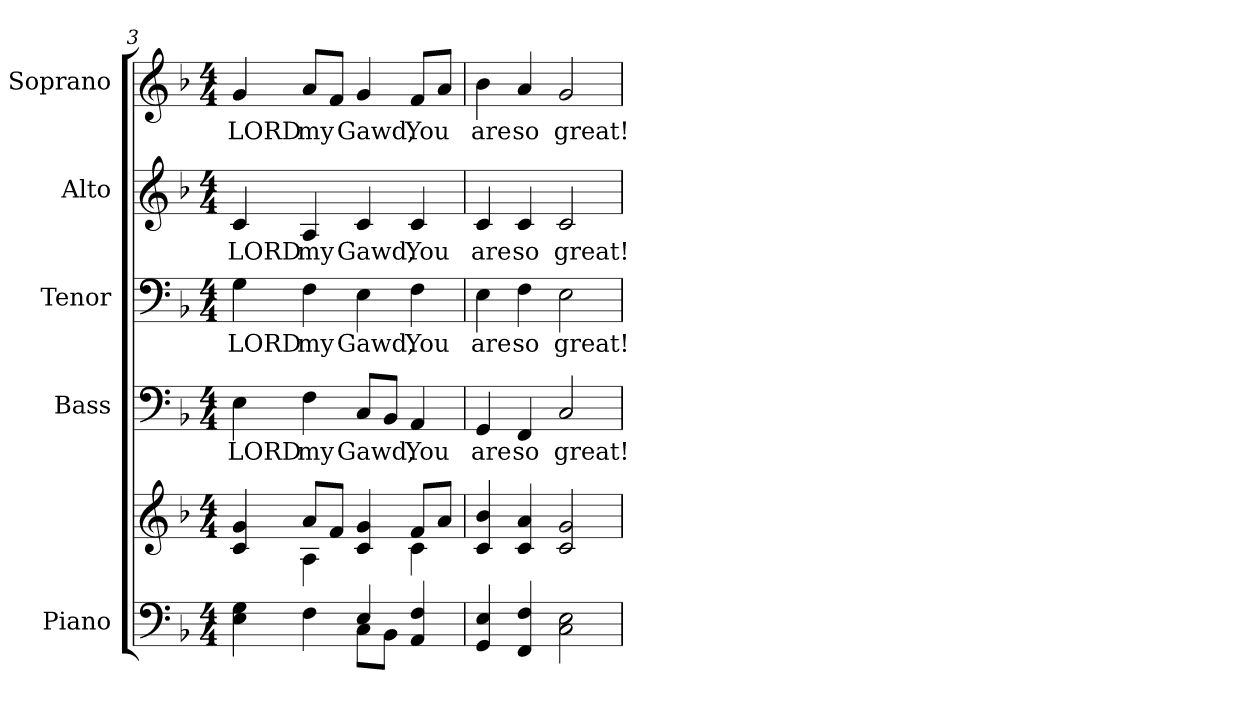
**kern	**kern	**kern	**text	**kern	**text	**kern	**text	**kern	**text
*part5	*part5	*part4	*part4	*part3	*part3	*part2	*part2	*part1	*part1
*staff6	*staff5	*staff4	*staff4	*staff3	*staff3	*staff2	*staff2	*staff1	*staff1
*I"Piano	*	*I"Bass	*	*I"Tenor	*	*I"Alto	*	*I"Soprano	*
*I'Pno.	*	*I'B.	*	*I'T.	*	*I'A.	*	*I'S.	*
*clefF4	*clefG2	*clefF4	*	*clefF4	*	*clefG2	*	*clefG2	*
*k[b-]	*k[b-]	*k[b-]	*	*k[b-]	*	*k[b-]	*	*k[b-]	*
*F:	*F:	*F:	*	*F:	*	*F:	*	*F:	*
*M4/4	*M4/4	*M4/4	*	*M4/4	*	*M4/4	*	*M4/4	*
=3	=3	=3	=3	=3	=3	=3	=3	=3	=3
*^	*^	*	*	*	*	*	*	*	*
!	!	!	!	!	!LO:LY:b:color=#000000	!	!	!	!	!	!
!	!	!	!	!	!	!	!LO:LY:b:color=#000000	!	!	!	!
!	!	!	!	!	!	!	!	!	!LO:LY:b:color=#000000	!	!
!	!	!	!	!	!	!	!	!	!	!	!LO:LY:b:color=#000000
4Ei\ 4Gi	2ryy	4ci/ 4gi	4ryy	4Ei\	LORD	4Gi\	LORD	4ci/	LORD	4gi/	LORD
!	!	!	!	!	!LO:LY:b:color=#000000	!	!	!	!	!	!
!	!	!	!	!	!	!	!LO:LY:b:color=#000000	!	!	!	!
!	!	!	!	!	!	!	!	!	!LO:LY:b:color=#000000	!	!
!	!	!	!	!	!	!	!	!	!	!	!LO:LY:b:color=#000000
4Fi\	.	8ai/L	4Ai\	4Fi\	my	4Fi\	my	4Ai/	my	8ai/L	my
.	.	8fi/J	.	.	.	.	.	.	.	8fi/J	.
!	!	!	!	!	!LO:LY:b:color=#000000	!	!	!	!	!	!
!	!	!	!	!	!	!	!LO:LY:b:color=#000000	!	!	!	!
!	!	!	!	!	!	!	!	!	!LO:LY:b:color=#000000	!	!
!	!	!	!	!	!	!	!	!	!	!	!LO:LY:b:color=#000000
4Ei/	8Ci\L	4ci/ 4gi	4ryy	8Ci/L	Gawd,	4Ei\	Gawd,	4ci/	Gawd,	4gi/	Gawd,
.	8BB-i\J	.	.	8BB-i/J	.	.	.	.	.	.	.
!	!	!	!	!	!LO:LY:b:color=#000000	!	!	!	!	!	!
!	!	!	!	!	!	!	!LO:LY:b:color=#000000	!	!	!	!
!	!	!	!	!	!	!	!	!	!LO:LY:b:color=#000000	!	!
!	!	!	!	!	!	!	!	!	!	!	!LO:LY:b:color=#000000
4AAi/ 4Fi	4ryy	8fi/L	4ci\	4AAi/	You	4Fi\	You	4ci/	You	8fi/L	You
.	.	8ai/J	.	.	.	.	.	.	.	8ai/J	.
*v	*v	*	*	*	*	*	*	*	*	*	*
*	*v	*v	*	*	*	*	*	*	*	*
=4	=4	=4	=4	=4	=4	=4	=4	=4	=4
!	!	!	!LO:LY:b:color=#000000	!	!	!	!	!	!
!	!	!	!	!	!LO:LY:b:color=#000000	!	!	!	!
!	!	!	!	!	!	!	!LO:LY:b:color=#000000	!	!
!	!	!	!	!	!	!	!	!	!LO:LY:b:color=#000000
4GGi/ 4Ei	4ci/ 4b-i	4GGi/	are	4Ei\	are	4ci/	are	4b-i\	are
!	!	!	!LO:LY:b:color=#000000	!	!	!	!	!	!
!	!	!	!	!	!LO:LY:b:color=#000000	!	!	!	!
!	!	!	!	!	!	!	!LO:LY:b:color=#000000	!	!
!	!	!	!	!	!	!	!	!	!LO:LY:b:color=#000000
4FFi/ 4Fi	4ci/ 4ai	4FFi/	so	4Fi\	so	4ci/	so	4ai/	so
!	!	!	!LO:LY:b:color=#000000	!	!	!	!	!	!
!	!	!	!	!	!LO:LY:b:color=#000000	!	!	!	!
!	!	!	!	!	!	!	!LO:LY:b:color=#000000	!	!
!	!	!	!	!	!	!	!	!	!LO:LY:b:color=#000000
2Ci\ 2Ei	2ci/ 2gi	2Ci/	great!	2Ei\	great!	2ci/	great!	2gi/	great!
=	=	=	=	=	=	=	=	=	=
*-	*-	*-	*-	*-	*-	*-	*-	*-	*-
